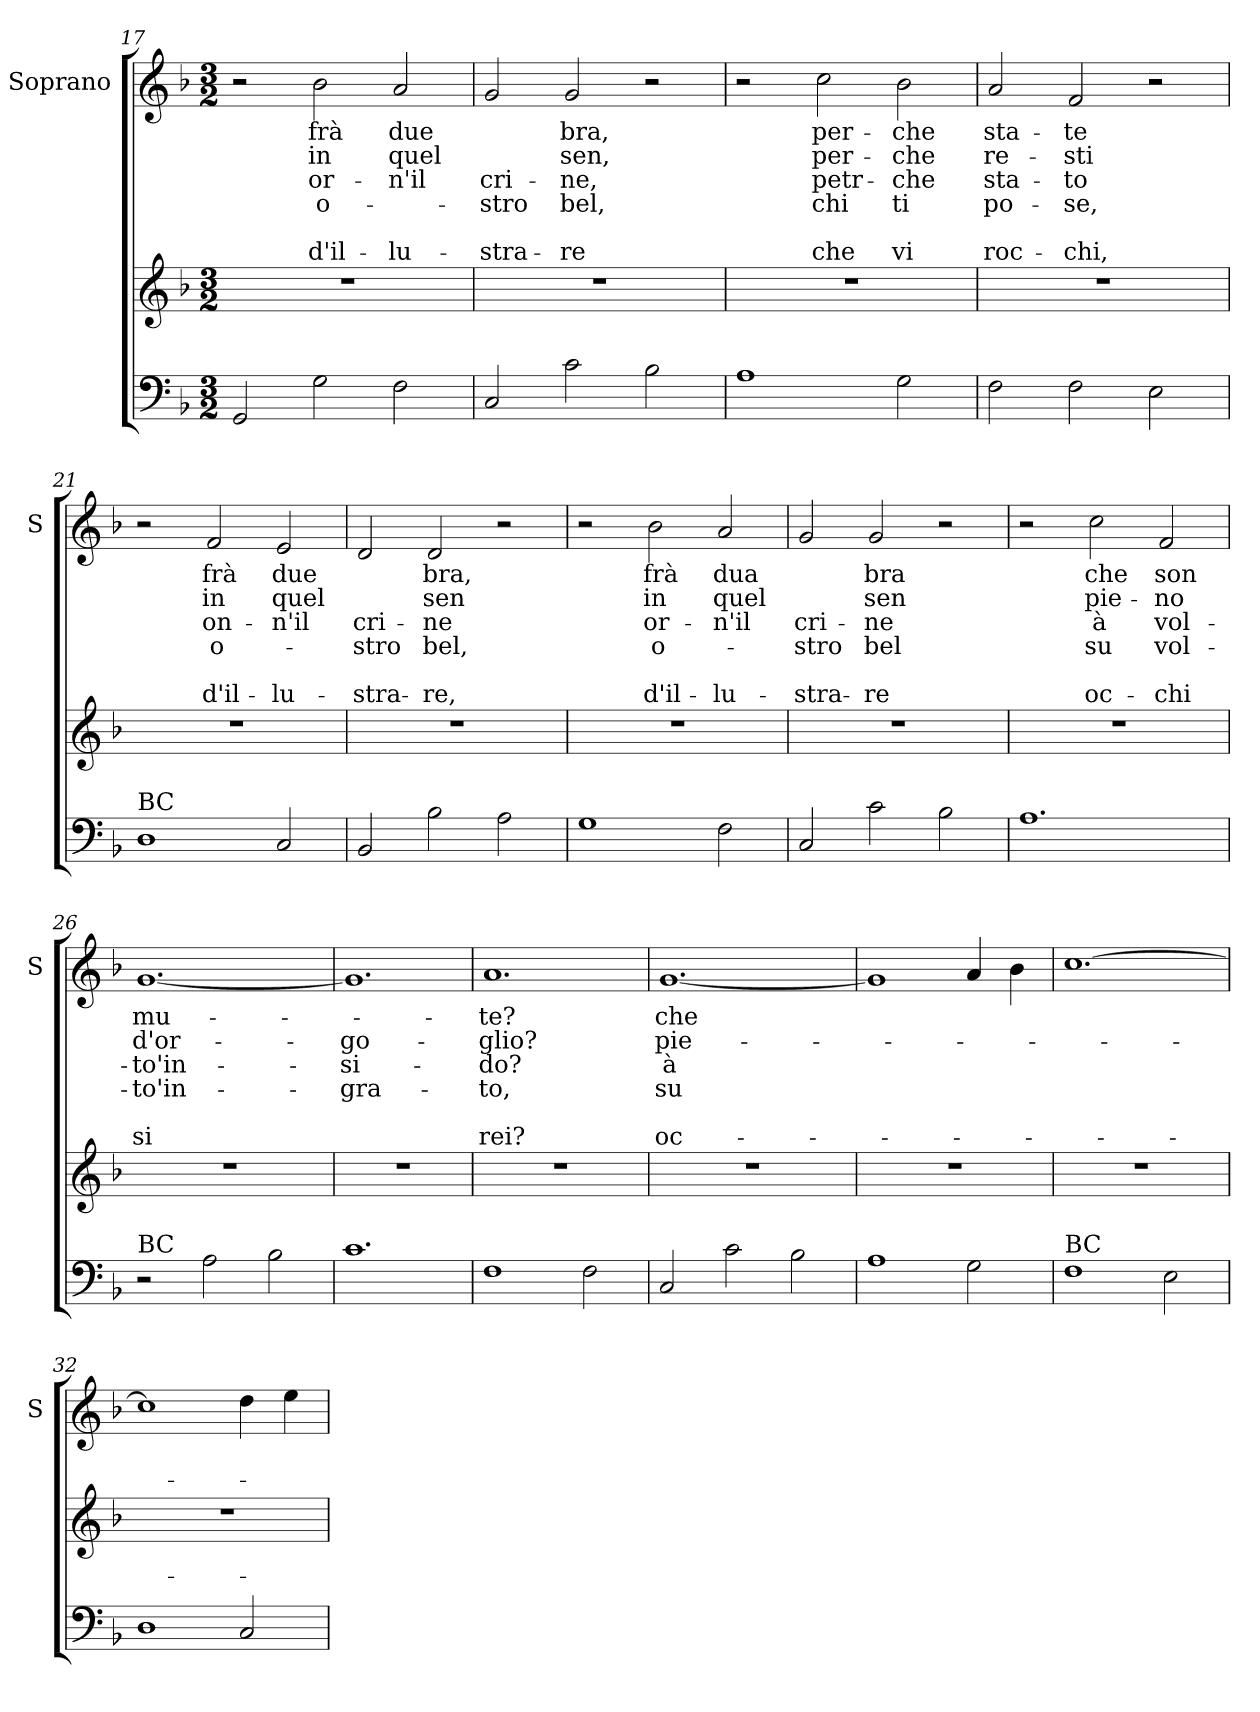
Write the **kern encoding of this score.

**kern	**kern	**kern	**text	**text	**text	**text	**text	**text
*part2	*part2	*part1	*part1	*part1	*part1	*part1	*part1	*part1
*staff3	*staff2	*staff1	*staff1	*staff1	*staff1	*staff1	*staff1	*staff1
*	*	*I"Soprano	*	*	*	*	*	*
*	*	*I'S	*	*	*	*	*	*
*clefF4	*clefG2	*clefG2	*	*	*	*	*	*
*k[b-]	*k[b-]	*k[b-]	*	*	*	*	*	*
*F:	*F:	*F:	*	*	*	*	*	*
*M3/2	*M3/2	*M3/2	*	*	*	*	*	*
=17	=17	=17	=17	=17	=17	=17	=17	=17
2GG/	1.r	2r	.	.	.	.	.	.
!	!	!	!LO:LY:b	!LO:LY:b	!LO:LY:b	!LO:LY:b	!	!LO:LY:b
2G\	.	2b-\	frà	in	or-	o-	.	d'il-
!	!	!	!LO:LY:b	!LO:LY:b	!LO:LY:b	!	!	!LO:LY:b
2F\	.	2a/	due	quel	-n'il	.	.	-lu-
=18	=18	=18	=18	=18	=18	=18	=18	=18
!	!	!	!	!	!LO:LY:b	!LO:LY:b	!	!LO:LY:b
2C/	1.r	2g/	.	.	cri-	-stro	.	-stra-
!	!	!	!LO:LY:b	!LO:LY:b	!LO:LY:b	!LO:LY:b	!	!LO:LY:b
2c\	.	2g/	-bra,	sen,	-ne,	bel,	.	-re
2B-\	.	2r	.	.	.	.	.	.
=19	=19	=19	=19	=19	=19	=19	=19	=19
1A	1.r	2r	.	.	.	.	.	.
!	!	!	!LO:LY:b	!LO:LY:b	!LO:LY:b	!LO:LY:b	!	!LO:LY:b
.	.	2cc\	per-	per-	petr-	chi	.	che
!	!	!	!LO:LY:b	!LO:LY:b	!LO:LY:b	!LO:LY:b	!	!LO:LY:b
2G\	.	2b-\	-che	-che	-che	ti	.	vi
=20	=20	=20	=20	=20	=20	=20	=20	=20
!	!	!	!LO:LY:b	!LO:LY:b	!LO:LY:b	!LO:LY:b	!	!LO:LY:b
2F\	1.r	2a/	sta-	re-	sta-	po-	.	roc-
!	!	!	!LO:LY:b	!LO:LY:b	!LO:LY:b	!LO:LY:b	!	!LO:LY:b
2F\	.	2f/	-te	-sti	-to	-se,	.	-chi,
2E\	.	2r	.	.	.	.	.	.
!!LO:LB:g=z
=21	=21	=21	=21	=21	=21	=21	=21	=21
!LO:TX:a:t=BC	!	!	!	!	!	!	!	!
1D	1.r	2r	.	.	.	.	.	.
!	!	!	!LO:LY:b	!LO:LY:b	!LO:LY:b	!LO:LY:b	!	!LO:LY:b
.	.	2f/	frà	in	on-	o-	.	d'il-
!	!	!	!LO:LY:b	!LO:LY:b	!LO:LY:b	!	!	!LO:LY:b
2C/	.	2e/	due	quel	-n'il	.	.	-lu-
=22	=22	=22	=22	=22	=22	=22	=22	=22
!	!	!	!	!	!LO:LY:b	!LO:LY:b	!	!LO:LY:b
2BB-/	1.r	2d/	.	.	cri-	-stro	.	-stra-
!	!	!	!LO:LY:b	!LO:LY:b	!LO:LY:b	!LO:LY:b	!	!LO:LY:b
2B-\	.	2d/	-bra,	sen	-ne	bel,	.	-re,
2A\	.	2r	.	.	.	.	.	.
=23	=23	=23	=23	=23	=23	=23	=23	=23
1G	1.r	2r	.	.	.	.	.	.
!	!	!	!LO:LY:b	!LO:LY:b	!LO:LY:b	!LO:LY:b	!	!LO:LY:b
.	.	2b-\	frà	in	or-	o-	.	d'il-
!	!	!	!LO:LY:b	!LO:LY:b	!LO:LY:b	!	!	!LO:LY:b
2F\	.	2a/	dua	quel	-n'il	.	.	-lu-
=24	=24	=24	=24	=24	=24	=24	=24	=24
!	!	!	!	!	!LO:LY:b	!LO:LY:b	!	!LO:LY:b
2C/	1.r	2g/	.	.	cri-	-stro	.	-stra-
!	!	!	!LO:LY:b	!LO:LY:b	!LO:LY:b	!LO:LY:b	!	!LO:LY:b
2c\	.	2g/	-bra	sen	-ne	bel	.	-re
2B-\	.	2r	.	.	.	.	.	.
=25	=25	=25	=25	=25	=25	=25	=25	=25
1.A	1.r	2r	.	.	.	.	.	.
!	!	!	!LO:LY:b	!LO:LY:b	!LO:LY:b	!LO:LY:b	!	!LO:LY:b
.	.	2cc\	che	pie-	à	su	.	oc-
!	!	!	!LO:LY:b	!LO:LY:b	!LO:LY:b	!LO:LY:b	!	!LO:LY:b
.	.	2f/	son	-no	vol-	vol-	.	-chi
!!LO:LB:g=z
=26	=26	=26	=26	=26	=26	=26	=26	=26
!LO:TX:a:t=BC	!	!	!	!	!	!	!	!
!	!	!	!LO:LY:b	!LO:LY:b	!LO:LY:b	!LO:LY:b	!	!LO:LY:b
2r	1.r	[1.g	mu-	d'or-	-to'in-	-to'in-	.	si
2A\	.	.	.	.	.	.	.	.
2B-\	.	.	.	.	.	.	.	.
=27	=27	=27	=27	=27	=27	=27	=27	=27
!	!	!	!	!LO:LY:b	!LO:LY:b	!LO:LY:b	!	!
1.c	1.r	1.g]	.	-go-	-si-	-gra-	.	.
=28	=28	=28	=28	=28	=28	=28	=28	=28
!	!	!	!LO:LY:b	!LO:LY:b	!LO:LY:b	!LO:LY:b	!	!LO:LY:b
1F	1.r	1.a	-te?	-glio?	-do?	-to,	.	rei?
2F\	.	.	.	.	.	.	.	.
=29	=29	=29	=29	=29	=29	=29	=29	=29
!	!	!	!LO:LY:b	!LO:LY:b	!LO:LY:b	!LO:LY:b	!	!LO:LY:b
2C/	1.r	[1.g	che	pie-	à	su	.	oc-
2c\	.	.	.	.	.	.	.	.
2B-\	.	.	.	.	.	.	.	.
=30	=30	=30	=30	=30	=30	=30	=30	=30
1A	1.r	1g]	.	.	.	.	.	.
2G\	.	4a/	.	.	.	.	.	.
.	.	4b-\	.	.	.	.	.	.
!!LO:PB:g=z
=31	=31	=31	=31	=31	=31	=31	=31	=31
!LO:TX:a:t=BC	!	!	!	!	!	!	!	!
1F	1.r	[1.cc	.	.	.	.	.	.
2E\	.	.	.	.	.	.	.	.
=32	=32	=32	=32	=32	=32	=32	=32	=32
1D	1.r	1cc]	.	.	.	.	.	.
2C/	.	4dd\	.	.	.	.	.	.
.	.	4ee\	.	.	.	.	.	.
=	=	=	=	=	=	=	=	=
*-	*-	*-	*-	*-	*-	*-	*-	*-
